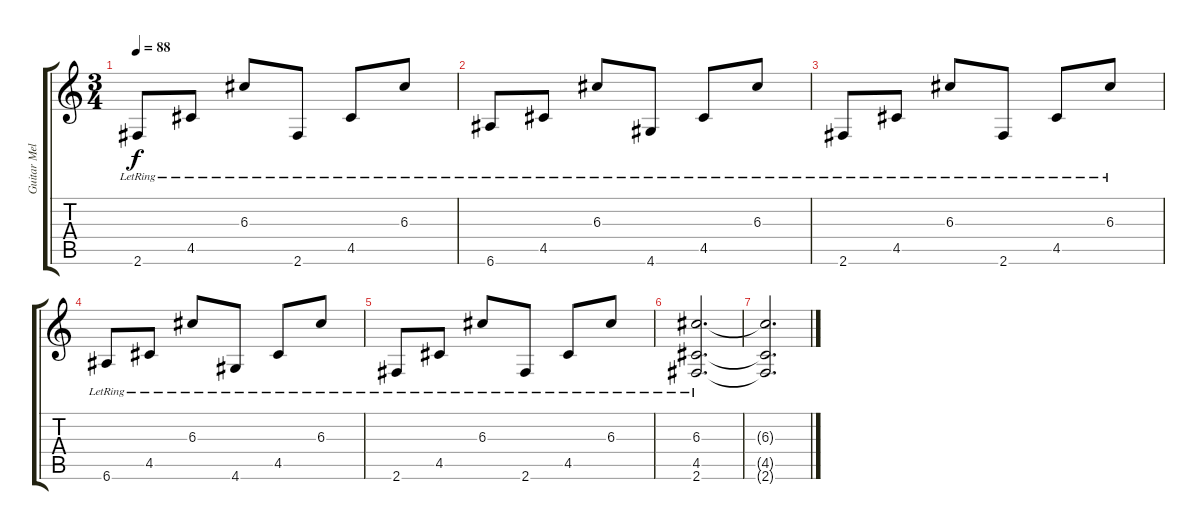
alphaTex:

\track ("Guitar Melody" "Guitar Mel") {instrument acousticguitarnylon}
\staff {score tabs}
\tuning (E4 B3 G3 D3 A2 E2) {hide}
\ts (3 4)
\tempo 88
\clef g2
\ks c
2.6{lr}.8{dy f} 4.5{lr}.8 6.3{lr}.8 2.6{lr}.8 4.5{lr}.8 6.3{lr}.8 |
6.6{lr}.8 4.5{lr}.8 6.3{lr}.8 4.6{lr}.8 4.5{lr}.8 6.3{lr}.8 |
2.6{lr}.8 4.5{lr}.8 6.3{lr}.8 2.6{lr}.8 4.5{lr}.8 6.3{lr}.8 |
6.6{lr}.8 4.5{lr}.8 6.3{lr}.8 4.6{lr}.8 4.5{lr}.8 6.3{lr}.8 |
2.6{lr}.8 4.5{lr}.8 6.3{lr}.8 2.6{lr}.8 4.5{lr}.8 6.3{lr}.8 |
(6.3 4.5 2.6{lr}).2{d} |
(6.3{t} 4.5{t} 2.6{t}).2{d}
